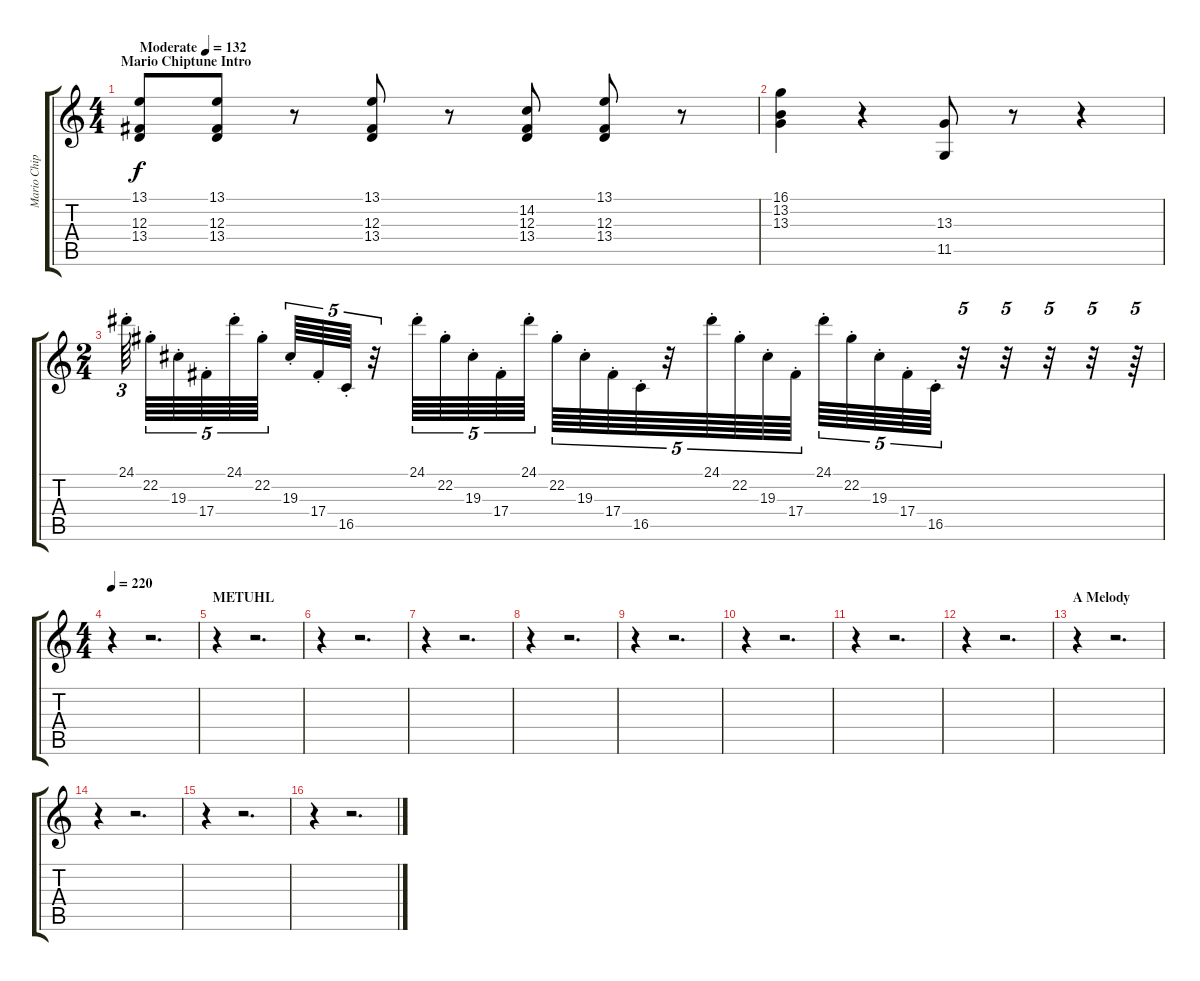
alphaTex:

\track ("Mario Chiptune Overdub" "Mario Chip") {instrument lead1square}
\staff {score tabs}
\tuning (Eb4 Bb3 Gb3 Db3 Ab2 Eb2) {hide}
\ts (4 4)
\section ("" "Mario Chiptune Intro")
\tempo (132 "Moderate")
\clef g2
\ks c
(13.1 12.3 13.4).8{dy f instrument lead1square} (13.1 12.3 13.4).8 r.8 (13.1 12.3 13.4).8 r.8 (14.2 12.3 13.4).8 (13.1 12.3 13.4).8 r.8 |
(16.1 13.2 13.3).4 r.4 (13.3 11.5).8 r.8 r.4 |
\ts (2 4)
24.1{st}.64{tu (3 2)} 22.2{st}.64{tu (5 4)} 19.3{st}.64{tu (5 4)} 17.4{st}.64{tu (5 4)} 24.1{st}.64{tu (5 4)} 22.2{st}.64{tu (5 4)} 19.3{st}.64{tu (5 4)} 17.4{st}.64{tu (5 4)} 16.5{st}.64{tu (5 4)} r.32{tu (5 4)} 24.1{st}.64{tu (5 4)} 22.2{st}.64{tu (5 4)} 19.3{st}.64{tu (5 4)} 17.4{st}.64{tu (5 4)} 24.1{st}.64{tu (5 4)} 22.2{st}.64{tu (5 4)} 19.3{st}.64{tu (5 4)} 17.4{st}.64{tu (5 4)} 16.5{st}.64{tu (5 4)} r.32{tu (5 4)} 24.1{st}.64{tu (5 4)} 22.2{st}.64{tu (5 4)} 19.3{st}.64{tu (5 4)} 17.4{st}.64{tu (5 4)} 24.1{st}.64{tu (5 4)} 22.2{st}.64{tu (5 4)} 19.3{st}.64{tu (5 4)} 17.4{st}.64{tu (5 4)} 16.5{st}.64{tu (5 4)} r.32{tu (5 4)} r.32{tu (5 4)} r.32{tu (5 4)} r.32{tu (5 4)} r.64{tu (5 4)} |
\ts (4 4)
\tempo 220
r.4 r.2{d} |
\section ("" "METUHL")
r.4 r.2{d} |
r.4 r.2{d} |
r.4 r.2{d} |
r.4 r.2{d} |
r.4 r.2{d} |
r.4 r.2{d} |
r.4 r.2{d} |
r.4 r.2{d} |
\section ("" "A Melody")
r.4 r.2{d} |
r.4 r.2{d} |
r.4 r.2{d} |
r.4 r.2{d}
